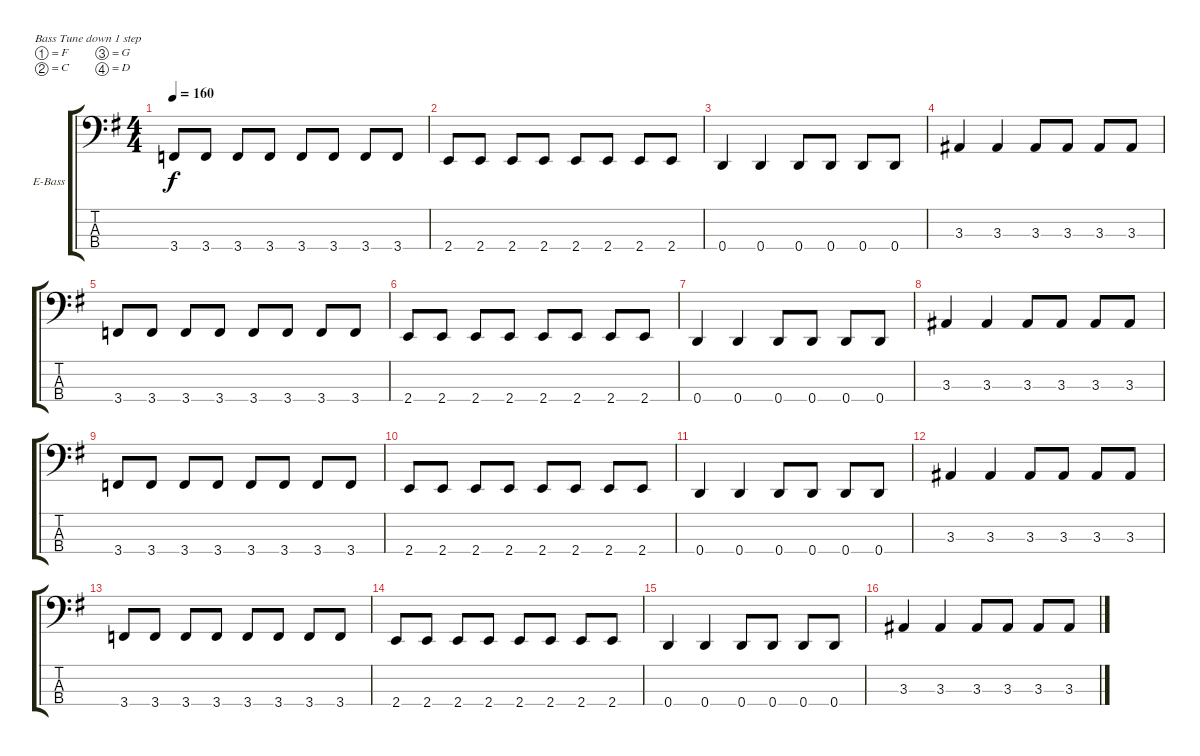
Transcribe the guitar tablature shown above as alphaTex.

\bracketExtendMode groupsimilarinstruments
\firstSystemTrackNameOrientation horizontal
\otherSystemsTrackNameOrientation horizontal
\track ("Bass" "E-Bass") {instrument electricbassfinger}
\staff {score tabs}
\tuning (F2 C2 G1 D1)
\ts (4 4)
\tempo 160
\clef f4
\ks eminor
3.4.8{dy f} 3.4.8 3.4.8 3.4.8 3.4.8 3.4.8 3.4.8 3.4.8 |
2.4.8 2.4.8 2.4.8 2.4.8 2.4.8 2.4.8 2.4.8 2.4.8 |
0.4.4 0.4.4 0.4.8 0.4.8 0.4.8 0.4.8 |
3.3.4 3.3.4 3.3.8 3.3.8 3.3.8 3.3.8 |
3.4.8 3.4.8 3.4.8 3.4.8 3.4.8 3.4.8 3.4.8 3.4.8 |
2.4.8 2.4.8 2.4.8 2.4.8 2.4.8 2.4.8 2.4.8 2.4.8 |
0.4.4 0.4.4 0.4.8 0.4.8 0.4.8 0.4.8 |
3.3.4 3.3.4 3.3.8 3.3.8 3.3.8 3.3.8 |
3.4.8 3.4.8 3.4.8 3.4.8 3.4.8 3.4.8 3.4.8 3.4.8 |
2.4.8 2.4.8 2.4.8 2.4.8 2.4.8 2.4.8 2.4.8 2.4.8 |
0.4.4 0.4.4 0.4.8 0.4.8 0.4.8 0.4.8 |
3.3.4 3.3.4 3.3.8 3.3.8 3.3.8 3.3.8 |
3.4.8 3.4.8 3.4.8 3.4.8 3.4.8 3.4.8 3.4.8 3.4.8 |
2.4.8 2.4.8 2.4.8 2.4.8 2.4.8 2.4.8 2.4.8 2.4.8 |
0.4.4 0.4.4 0.4.8 0.4.8 0.4.8 0.4.8 |
3.3.4 3.3.4 3.3.8 3.3.8 3.3.8 3.3.8
